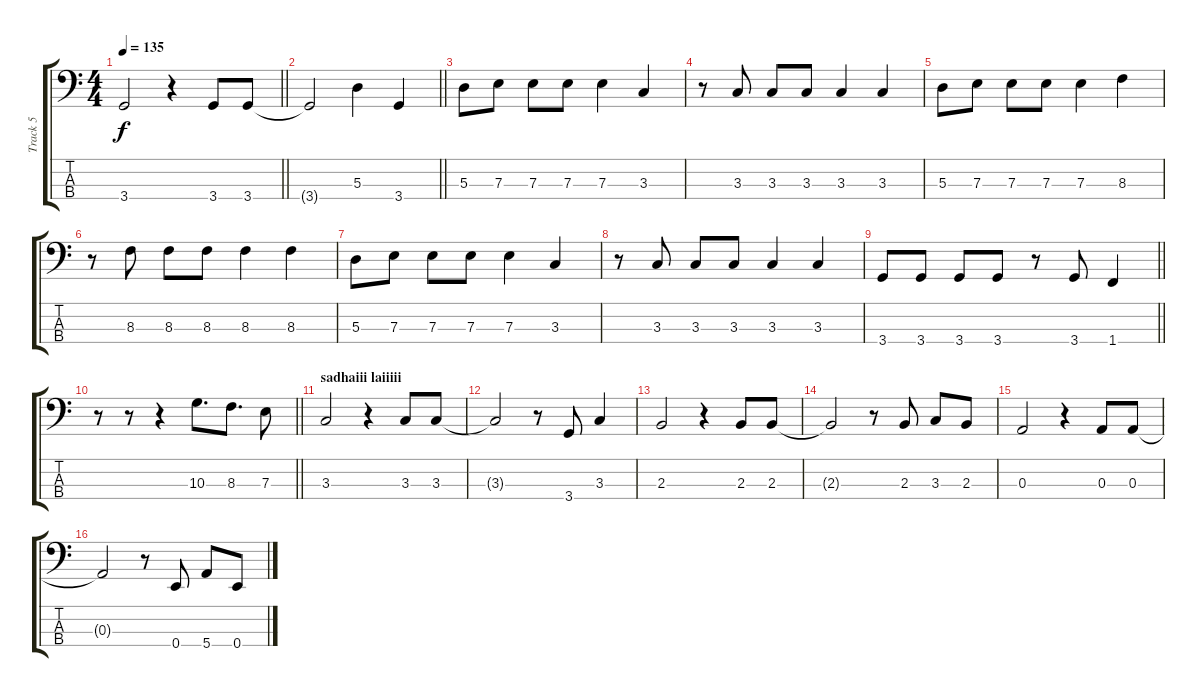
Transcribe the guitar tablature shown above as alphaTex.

\track ("Track 5" "Track 5") {instrument electricbasspick}
\staff {score tabs}
\tuning (G2 D2 A1 E1) {hide}
\ts (4 4)
\tempo 135
\clef f4
\barLineRight lightlight
\ks c
3.4.2{dy f} r.4 3.4.8 3.4.8 |
\barLineRight lightlight
3.4{t}.2 5.3.4 3.4.4 |
5.3.8 7.3.8 7.3.8 7.3.8 7.3.4 3.3.4 |
r.8 3.3.8 3.3.8 3.3.8 3.3.4 3.3.4 |
5.3.8 7.3.8 7.3.8 7.3.8 7.3.4 8.3.4 |
r.8 8.3.8 8.3.8 8.3.8 8.3.4 8.3.4 |
5.3.8 7.3.8 7.3.8 7.3.8 7.3.4 3.3.4 |
r.8 3.3.8 3.3.8 3.3.8 3.3.4 3.3.4 |
\barLineRight lightlight
3.4.8 3.4.8 3.4.8 3.4.8 r.8 3.4.8 1.4.4 |
\barLineRight lightlight
r.8 r.8 r.4 10.3.8{d} 8.3.8{d} 7.3.8 |
\section ("" "sadhaiii laiiiii")
3.3.2 r.4 3.3.8 3.3.8 |
3.3{t}.2 r.8 3.4.8 3.3.4 |
2.3.2 r.4 2.3.8 2.3.8 |
2.3{t}.2 r.8 2.3.8 3.3.8 2.3.8 |
0.3.2 r.4 0.3.8 0.3.8 |
0.3{t}.2 r.8 0.4.8 5.4.8 0.4.8
